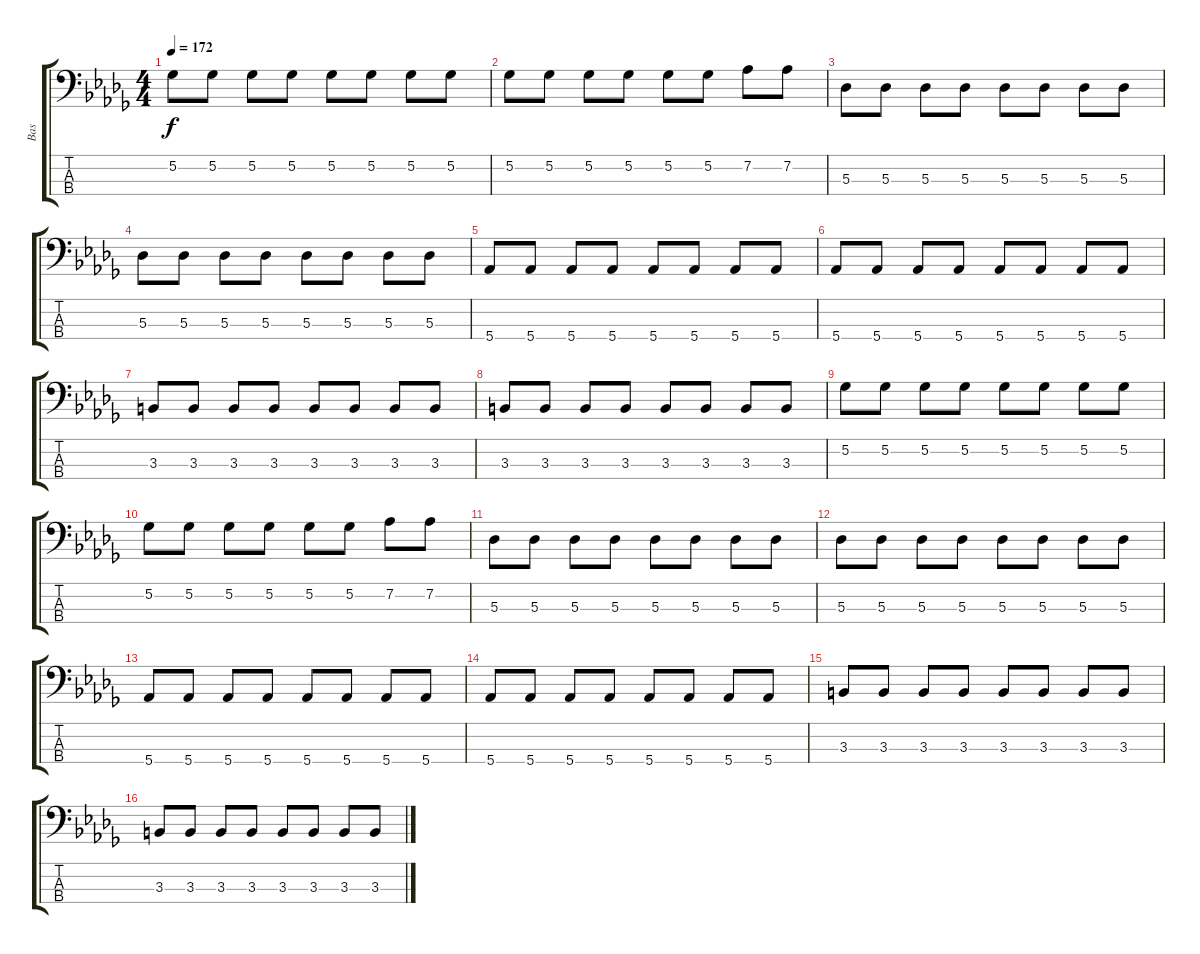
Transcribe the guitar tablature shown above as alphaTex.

\track ("Bas" "Bas") {instrument electricbasspick}
\staff {score tabs}
\tuning (Gb2 Db2 Ab1 Eb1) {hide}
\ts (4 4)
\tempo 172
\clef f4
\ks db
5.2.8{dy f} 5.2.8 5.2.8 5.2.8 5.2.8 5.2.8 5.2.8 5.2.8 |
5.2.8 5.2.8 5.2.8 5.2.8 5.2.8 5.2.8 7.2.8 7.2.8 |
5.3.8 5.3.8 5.3.8 5.3.8 5.3.8 5.3.8 5.3.8 5.3.8 |
5.3.8 5.3.8 5.3.8 5.3.8 5.3.8 5.3.8 5.3.8 5.3.8 |
5.4.8 5.4.8 5.4.8 5.4.8 5.4.8 5.4.8 5.4.8 5.4.8 |
5.4.8 5.4.8 5.4.8 5.4.8 5.4.8 5.4.8 5.4.8 5.4.8 |
3.3.8 3.3.8 3.3.8 3.3.8 3.3.8 3.3.8 3.3.8 3.3.8 |
3.3.8 3.3.8 3.3.8 3.3.8 3.3.8 3.3.8 3.3.8 3.3.8 |
5.2.8 5.2.8 5.2.8 5.2.8 5.2.8 5.2.8 5.2.8 5.2.8 |
5.2.8 5.2.8 5.2.8 5.2.8 5.2.8 5.2.8 7.2.8 7.2.8 |
5.3.8 5.3.8 5.3.8 5.3.8 5.3.8 5.3.8 5.3.8 5.3.8 |
5.3.8 5.3.8 5.3.8 5.3.8 5.3.8 5.3.8 5.3.8 5.3.8 |
5.4.8 5.4.8 5.4.8 5.4.8 5.4.8 5.4.8 5.4.8 5.4.8 |
5.4.8 5.4.8 5.4.8 5.4.8 5.4.8 5.4.8 5.4.8 5.4.8 |
3.3.8 3.3.8 3.3.8 3.3.8 3.3.8 3.3.8 3.3.8 3.3.8 |
3.3.8 3.3.8 3.3.8 3.3.8 3.3.8 3.3.8 3.3.8 3.3.8
